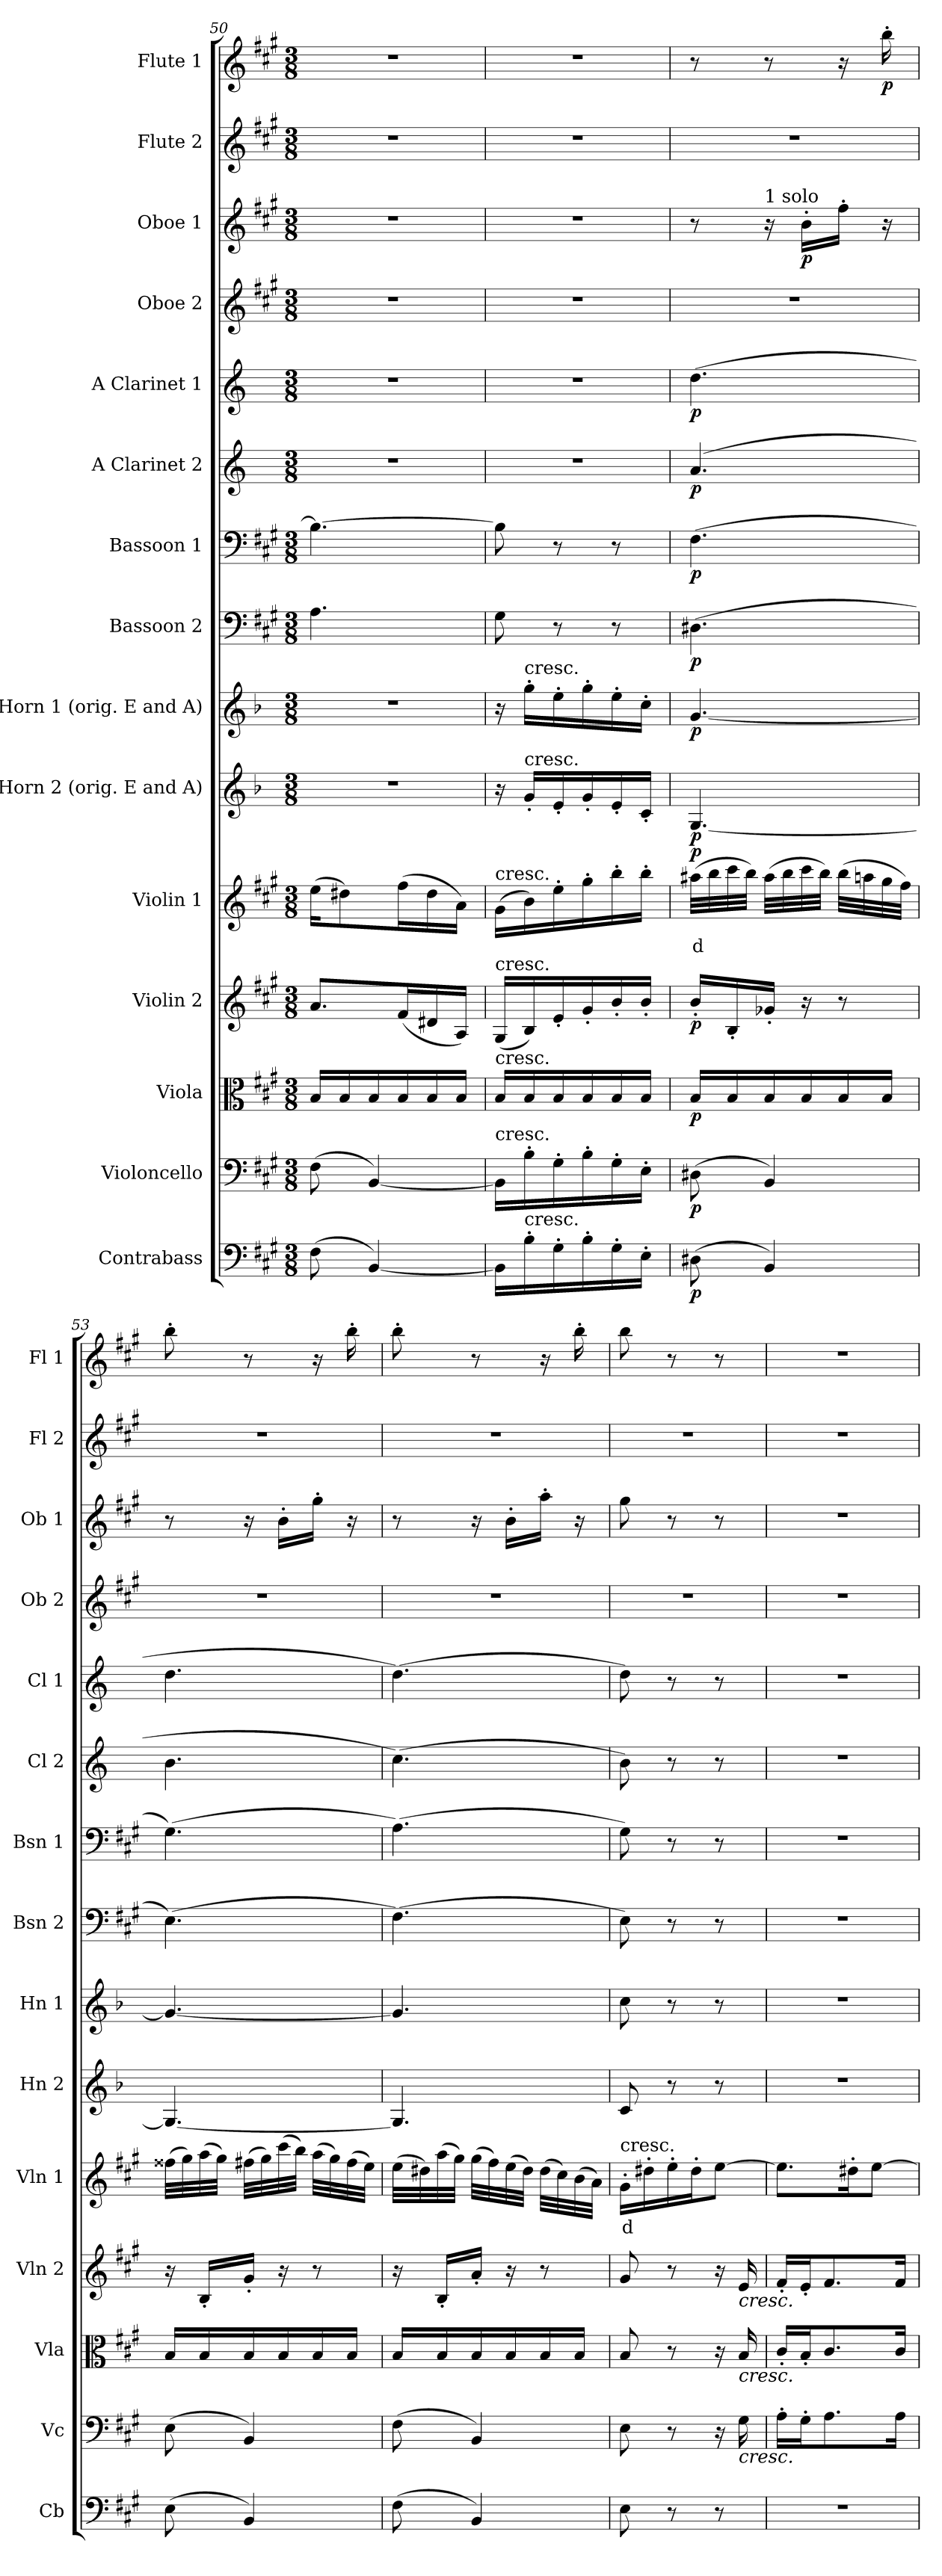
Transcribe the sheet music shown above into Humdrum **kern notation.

**kern	**dynam	**kern	**dynam	**kern	**dynam	**kern	**dynam	**kern	**text	**dynam	**kern	**dynam	**kern	**dynam	**kern	**dynam	**kern	**dynam	**kern	**dynam	**kern	**dynam	**kern	**kern	**dynam	**kern	**kern	**dynam
*part15	*part15	*part14	*part14	*part13	*part13	*part12	*part12	*part11	*part11	*part11	*part10	*part10	*part9	*part9	*part8	*part8	*part7	*part7	*part6	*part6	*part5	*part5	*part4	*part3	*part3	*part2	*part1	*part1
*staff15	*staff15	*staff14	*staff14	*staff13	*staff13	*staff12	*staff12	*staff11	*staff11	*staff11	*staff10	*staff10	*staff9	*staff9	*staff8	*staff8	*staff7	*staff7	*staff6	*staff6	*staff5	*staff5	*staff4	*staff3	*staff3	*staff2	*staff1	*staff1
*I"Contrabass	*	*I"Violoncello	*	*I"Viola	*	*I"Violin 2	*	*I"Violin 1	*	*	*I"E Horn 2 (orig. E and A)	*	*I"E Horn 1 (orig. E and A)	*	*I"Bassoon 2	*	*I"Bassoon 1	*	*I"A Clarinet 2	*	*I"A Clarinet 1	*	*I"Oboe 2	*I"Oboe 1	*	*I"Flute 2	*I"Flute 1	*
*I'Cb	*	*I'Vc	*	*I'Vla	*	*I'Vln 2	*	*I'Vln 1	*	*	*I'Hn 2	*	*I'Hn 1	*	*I'Bsn 2	*	*I'Bsn 1	*	*I'Cl 2	*	*I'Cl 1	*	*I'Ob 2	*I'Ob 1	*	*I'Fl 2	*I'Fl 1	*
*clefF4	*	*clefF4	*	*clefC3	*	*clefG2	*	*clefG2	*	*	*clefG2	*	*clefG2	*	*clefF4	*	*clefF4	*	*clefG2	*	*clefG2	*	*clefG2	*clefG2	*	*clefG2	*clefG2	*
*ITrd7c12	*	*	*	*	*	*	*	*	*	*	*ITrd5c8	*	*ITrd5c8	*	*	*	*	*	*ITrd2c3	*	*ITrd2c3	*	*	*	*	*	*	*
*k[f#c#g#]	*	*k[f#c#g#]	*	*k[f#c#g#]	*	*k[f#c#g#]	*	*k[f#c#g#]	*	*	*k[f#c#g#]	*	*k[f#c#g#]	*	*k[f#c#g#]	*	*k[f#c#g#]	*	*k[f#c#g#]	*	*k[f#c#g#]	*	*k[f#c#g#]	*k[f#c#g#]	*	*k[f#c#g#]	*k[f#c#g#]	*
*M3/8	*	*M3/8	*	*M3/8	*	*M3/8	*	*M3/8	*	*	*M3/8	*	*M3/8	*	*M3/8	*	*M3/8	*	*M3/8	*	*M3/8	*	*M3/8	*M3/8	*	*M3/8	*M3/8	*
=50	=50	=50	=50	=50	=50	=50	=50	=50	=50	=50	=50	=50	=50	=50	=50	=50	=50	=50	=50	=50	=50	=50	=50	=50	=50	=50	=50	=50
(8FF#\	.	(8F#\	.	16B/LL	.	8.a/L	.	(16ee\KL	.	.	4.r	.	4.r	.	4.A\	.	4.B\_	.	4.r	.	4.r	.	4.r	4.r	.	4.r	4.r	.
.	.	.	.	16B/	.	.	.	8dd#X\)	.	.	.	.	.	.	.	.	.	.	.	.	.	.	.	.	.	.	.	.
[4BBB/)	.	[4BB/)	.	16B/	.	.	.	.	.	.	.	.	.	.	.	.	.	.	.	.	.	.	.	.	.	.	.	.
.	.	.	.	16B/	.	(16f#/L	.	(16ff#\L	.	.	.	.	.	.	.	.	.	.	.	.	.	.	.	.	.	.	.	.
.	.	.	.	16B/	.	16d#X/	.	16dd#\	.	.	.	.	.	.	.	.	.	.	.	.	.	.	.	.	.	.	.	.
.	.	.	.	16B/JJ	.	16A/JJ)	.	16a\JJ)	.	.	.	.	.	.	.	.	.	.	.	.	.	.	.	.	.	.	.	.
=51	=51	=51	=51	=51	=51	=51	=51	=51	=51	=51	=51	=51	=51	=51	=51	=51	=51	=51	=51	=51	=51	=51	=51	=51	=51	=51	=51	=51
!	!	!	!	!	!	!	!	!LO:TX:a:t=cresc.	!	!	!	!	!	!	!	!	!	!	!	!	!	!	!	!	!	!	!	!
!	!	!	!	!	!	!LO:TX:a:t=cresc.	!	!	!	!	!	!	!	!	!	!	!	!	!	!	!	!	!	!	!	!	!	!
!	!	!	!	!LO:TX:a:t=cresc.	!	!	!	!	!	!	!	!	!	!	!	!	!	!	!	!	!	!	!	!	!	!	!	!
!	!	!LO:TX:a:t=cresc.	!	!	!	!	!	!	!	!	!	!	!	!	!	!	!	!	!	!	!	!	!	!	!	!	!	!
16BBB\LL]	.	16BB\LL]	.	16B/LL	.	(16G#/LL	.	(16g#\LL	.	.	16r	.	16r	.	8G#\	.	8B\]	.	4.r	.	4.r	.	4.r	4.r	.	4.r	4.r	.
!	!	!	!	!	!	!	!	!	!	!	!	!	!LO:TX:a:t=cresc.	!	!	!	!	!	!	!	!	!	!	!	!	!	!	!
!	!	!	!	!	!	!	!	!	!	!	!LO:TX:a:t=cresc.	!	!	!	!	!	!	!	!	!	!	!	!	!	!	!	!	!
!LO:TX:a:t=cresc.	!	!	!	!	!	!	!	!	!	!	!	!	!	!	!	!	!	!	!	!	!	!	!	!	!	!	!	!
16BB'\	.	16B'\	.	16B/	.	16B/)	.	16b\)	.	.	16B'/LL	.	16b'\LL	.	.	.	.	.	.	.	.	.	.	.	.	.	.	.
16GG#'\	.	16G#'\	.	16B/	.	16e'/	.	16ee'\	.	.	16G#'/	.	16g#'\	.	8r	.	8r	.	.	.	.	.	.	.	.	.	.	.
16BB'\	.	16B'\	.	16B/	.	16g#'/	.	16gg#'\	.	.	16B'/	.	16b'\	.	.	.	.	.	.	.	.	.	.	.	.	.	.	.
16GG#'\	.	16G#'\	.	16B/	.	16b'/	.	16bb'\	.	.	16G#'/	.	16g#'\	.	8r	.	8r	.	.	.	.	.	.	.	.	.	.	.
16EE'\JJ	.	16E'\JJ	.	16B/JJ	.	16b'/JJ	.	16bb'\JJ	.	.	16E'/JJ	.	16e'\JJ	.	.	.	.	.	.	.	.	.	.	.	.	.	.	.
!!LO:PB:g=z
=52	=52	=52	=52	=52	=52	=52	=52	=52	=52	=52	=52	=52	=52	=52	=52	=52	=52	=52	=52	=52	=52	=52	=52	=52	=52	=52	=52	=52
!	!LO:DY:b	!	!LO:DY:b	!	!LO:DY:b	!	!LO:DY:b	!	!LO:LY:b:color=#FF0000	!LO:DY:b	!	!LO:DY:b	!	!LO:DY:b	!	!LO:DY:b	!	!LO:DY:b	!	!LO:DY:b	!	!LO:DY:b	!	!	!	!	!	!
(8DD#X\	p	(8D#X\	p	16B/LL	p	16b'/LL	p	(32aa#X\LLL	d	p	[4.BB/	p	[4.B/	p	(4.D#X\	p	(4.F#\	p	(4.f#/	p	(4.b\	p	4.r	8r	.	4.r	8r	.
.	.	.	.	.	.	.	.	32bb\	.	.	.	.	.	.	.	.	.	.	.	.	.	.	.	.	.	.	.	.
.	.	.	.	16B/	.	16B'/	.	32ccc#\	.	.	.	.	.	.	.	.	.	.	.	.	.	.	.	.	.	.	.	.
.	.	.	.	.	.	.	.	32bb\JJJ)	.	.	.	.	.	.	.	.	.	.	.	.	.	.	.	.	.	.	.	.
!	!	!	!	!	!	!	!	!	!	!	!	!	!	!	!	!	!	!	!	!	!	!	!	!LO:TX:a:t=1 solo	!	!	!	!
4BBB/)	.	4BB/)	.	16B/	.	16g-X'/JJ	.	(32aa#\LLL	.	.	.	.	.	.	.	.	.	.	.	.	.	.	.	16r	.	.	8r	.
.	.	.	.	.	.	.	.	32bb\	.	.	.	.	.	.	.	.	.	.	.	.	.	.	.	.	.	.	.	.
!	!	!	!	!	!	!	!	!	!	!	!	!	!	!	!	!	!	!	!	!	!	!	!	!	!LO:DY:b	!	!	!
.	.	.	.	16B/	.	16r	.	32ccc#\	.	.	.	.	.	.	.	.	.	.	.	.	.	.	.	16b'\LL	p	.	.	.
.	.	.	.	.	.	.	.	32bb\JJJ)	.	.	.	.	.	.	.	.	.	.	.	.	.	.	.	.	.	.	.	.
.	.	.	.	16B/	.	8r	.	(32bb\LLL	.	.	.	.	.	.	.	.	.	.	.	.	.	.	.	16ff#'\JJ	.	.	16r	.
.	.	.	.	.	.	.	.	32aan\	.	.	.	.	.	.	.	.	.	.	.	.	.	.	.	.	.	.	.	.
!	!	!	!	!	!	!	!	!	!	!	!	!	!	!	!	!	!	!	!	!	!	!	!	!	!	!	!	!LO:DY:b
.	.	.	.	16B/JJ	.	.	.	32gg#\	.	.	.	.	.	.	.	.	.	.	.	.	.	.	.	16r	.	.	16bb'\	p
.	.	.	.	.	.	.	.	32ff#\JJJ)	.	.	.	.	.	.	.	.	.	.	.	.	.	.	.	.	.	.	.	.
=53	=53	=53	=53	=53	=53	=53	=53	=53	=53	=53	=53	=53	=53	=53	=53	=53	=53	=53	=53	=53	=53	=53	=53	=53	=53	=53	=53	=53
(8EE\	.	(8E\	.	16B/LL	.	16r	.	(32ff##X\LLL	.	.	4.BB/_	.	4.B/_	.	(4.E\)	.	(4.G#\)	.	4.g#\	.	4.b\	.	4.r	8r	.	4.r	8bb'\	.
.	.	.	.	.	.	.	.	32gg#\)	.	.	.	.	.	.	.	.	.	.	.	.	.	.	.	.	.	.	.	.
.	.	.	.	16B/	.	16B'/LL	.	(32aa\	.	.	.	.	.	.	.	.	.	.	.	.	.	.	.	.	.	.	.	.
.	.	.	.	.	.	.	.	32gg#\JJJ)	.	.	.	.	.	.	.	.	.	.	.	.	.	.	.	.	.	.	.	.
4BBB/)	.	4BB/)	.	16B/	.	16g#'/JJ	.	(32ff#X\LLL	.	.	.	.	.	.	.	.	.	.	.	.	.	.	.	16r	.	.	8r	.
.	.	.	.	.	.	.	.	32gg#\)	.	.	.	.	.	.	.	.	.	.	.	.	.	.	.	.	.	.	.	.
.	.	.	.	16B/	.	16r	.	(32ccc#\	.	.	.	.	.	.	.	.	.	.	.	.	.	.	.	16b'\LL	.	.	.	.
.	.	.	.	.	.	.	.	32bb\JJJ)	.	.	.	.	.	.	.	.	.	.	.	.	.	.	.	.	.	.	.	.
.	.	.	.	16B/	.	8r	.	(32aa\LLL	.	.	.	.	.	.	.	.	.	.	.	.	.	.	.	16gg#'\JJ	.	.	16r	.
.	.	.	.	.	.	.	.	32gg#\)	.	.	.	.	.	.	.	.	.	.	.	.	.	.	.	.	.	.	.	.
.	.	.	.	16B/JJ	.	.	.	(32ff#\	.	.	.	.	.	.	.	.	.	.	.	.	.	.	.	16r	.	.	16bb'\	.
.	.	.	.	.	.	.	.	32ee\JJJ)	.	.	.	.	.	.	.	.	.	.	.	.	.	.	.	.	.	.	.	.
=54	=54	=54	=54	=54	=54	=54	=54	=54	=54	=54	=54	=54	=54	=54	=54	=54	=54	=54	=54	=54	=54	=54	=54	=54	=54	=54	=54	=54
(8FF#\	.	(8F#\	.	16B/LL	.	16r	.	(32ee\LLL	.	.	4.BB/]	.	4.B/]	.	(4.F#\)	.	(4.A\)	.	(4.a\)	.	(4.b\)	.	4.r	8r	.	4.r	8bb'\	.
.	.	.	.	.	.	.	.	32dd#X\)	.	.	.	.	.	.	.	.	.	.	.	.	.	.	.	.	.	.	.	.
.	.	.	.	16B/	.	16B'/LL	.	(32aa\	.	.	.	.	.	.	.	.	.	.	.	.	.	.	.	.	.	.	.	.
.	.	.	.	.	.	.	.	32gg#\JJJ)	.	.	.	.	.	.	.	.	.	.	.	.	.	.	.	.	.	.	.	.
4BBB/)	.	4BB/)	.	16B/	.	16a'/JJ	.	(32gg#\LLL	.	.	.	.	.	.	.	.	.	.	.	.	.	.	.	16r	.	.	8r	.
.	.	.	.	.	.	.	.	32ff#\)	.	.	.	.	.	.	.	.	.	.	.	.	.	.	.	.	.	.	.	.
.	.	.	.	16B/	.	16r	.	(32ee\	.	.	.	.	.	.	.	.	.	.	.	.	.	.	.	16b'\LL	.	.	.	.
.	.	.	.	.	.	.	.	32dd#\JJJ)	.	.	.	.	.	.	.	.	.	.	.	.	.	.	.	.	.	.	.	.
.	.	.	.	16B/	.	8r	.	(32dd#\LLL	.	.	.	.	.	.	.	.	.	.	.	.	.	.	.	16aa'\JJ	.	.	16r	.
.	.	.	.	.	.	.	.	32cc#\)	.	.	.	.	.	.	.	.	.	.	.	.	.	.	.	.	.	.	.	.
.	.	.	.	16B/JJ	.	.	.	(32b\	.	.	.	.	.	.	.	.	.	.	.	.	.	.	.	16r	.	.	16bb'\	.
.	.	.	.	.	.	.	.	32a\JJJ)	.	.	.	.	.	.	.	.	.	.	.	.	.	.	.	.	.	.	.	.
=55	=55	=55	=55	=55	=55	=55	=55	=55	=55	=55	=55	=55	=55	=55	=55	=55	=55	=55	=55	=55	=55	=55	=55	=55	=55	=55	=55	=55
!	!	!	!	!	!	!	!	!LO:TX:a:t=cresc.	!	!	!	!	!	!	!	!	!	!	!	!	!	!	!	!	!	!	!	!
!	!	!	!	!	!	!	!	!	!LO:LY:b:color=#FF0000	!	!	!	!	!	!	!	!	!	!	!	!	!	!	!	!	!	!	!
8EE\	.	8E\	.	8B/	.	8g#/	.	16g#'\LL	d	.	8E/	.	8e\	.	8E\)	.	8G#\)	.	8g#\)	.	8b\)	.	4.r	8gg#\	.	4.r	8bb\	.
.	.	.	.	.	.	.	.	16dd#X'\	.	.	.	.	.	.	.	.	.	.	.	.	.	.	.	.	.	.	.	.
8r	.	8r	.	8r	.	8r	.	16ee'\	.	.	8r	.	8r	.	8r	.	8r	.	8r	.	8r	.	.	8r	.	.	8r	.
.	.	.	.	.	.	.	.	16dd#'\J	.	.	.	.	.	.	.	.	.	.	.	.	.	.	.	.	.	.	.	.
8r	.	16r	.	16r	.	16r	.	[8ee\J	.	.	8r	.	8r	.	8r	.	8r	.	8r	.	8r	.	.	8r	.	.	8r	.
!	!	!	!	!	!	!LO:TX:b:i:t=cresc.	!	!	!	!	!	!	!	!	!	!	!	!	!	!	!	!	!	!	!	!	!	!
!	!	!	!	!LO:TX:b:i:t=cresc.	!	!	!	!	!	!	!	!	!	!	!	!	!	!	!	!	!	!	!	!	!	!	!	!
!	!	!LO:TX:b:i:t=cresc.	!	!	!	!	!	!	!	!	!	!	!	!	!	!	!	!	!	!	!	!	!	!	!	!	!	!
.	.	16G#\	.	16B/	.	16e/	.	.	.	.	.	.	.	.	.	.	.	.	.	.	.	.	.	.	.	.	.	.
=56	=56	=56	=56	=56	=56	=56	=56	=56	=56	=56	=56	=56	=56	=56	=56	=56	=56	=56	=56	=56	=56	=56	=56	=56	=56	=56	=56	=56
4.r	.	16A'\LL	.	16c#'/LL	.	16f#'/LL	.	8.ee\L]	.	.	4.r	.	4.r	.	4.r	.	4.r	.	4.r	.	4.r	.	4.r	4.r	.	4.r	4.r	.
.	.	16G#'\J	.	16B'/J	.	16e'/J	.	.	.	.	.	.	.	.	.	.	.	.	.	.	.	.	.	.	.	.	.	.
.	.	8.A\	.	8.c#/	.	8.f#/	.	.	.	.	.	.	.	.	.	.	.	.	.	.	.	.	.	.	.	.	.	.
.	.	.	.	.	.	.	.	16dd#X'\K	.	.	.	.	.	.	.	.	.	.	.	.	.	.	.	.	.	.	.	.
.	.	.	.	.	.	.	.	[8ee\J	.	.	.	.	.	.	.	.	.	.	.	.	.	.	.	.	.	.	.	.
.	.	16A\Jk	.	16c#/Jk	.	16f#/Jk	.	.	.	.	.	.	.	.	.	.	.	.	.	.	.	.	.	.	.	.	.	.
=	=	=	=	=	=	=	=	=	=	=	=	=	=	=	=	=	=	=	=	=	=	=	=	=	=	=	=	=
*-	*-	*-	*-	*-	*-	*-	*-	*-	*-	*-	*-	*-	*-	*-	*-	*-	*-	*-	*-	*-	*-	*-	*-	*-	*-	*-	*-	*-
